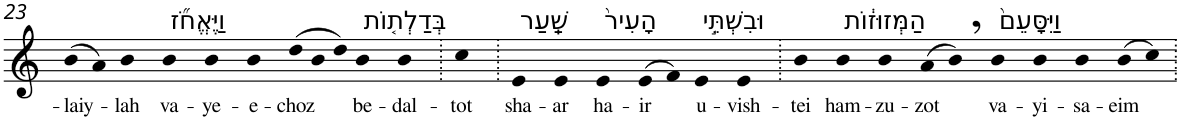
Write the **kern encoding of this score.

**kern	**text
*part1	*part1
*staff1	*staff1
*I"Piano	*
*I'Pno	*
!!LO:PB:g=z
*clefG2	*
*k[]	*
=23	=23
!	!LO:LY:b
(>8b	-laiy-
8a)	.
!	!LO:LY:b
4b	-lah
!LO:TX:a:t=וַיֶּאֱחֹ֞ז	!
!	!LO:LY:b
4b	va-
!	!LO:LY:b
4b	-ye-
!	!LO:LY:b
4b	-e-
*Xtuplet	*
!	!LO:LY:b
(>12dd	-choz
12b	.
12dd)	.
!LO:TX:a:t=בְּדַלְת֤וֹת	!
!	!LO:LY:b
4b	be-
!	!LO:LY:b
4b	-dal-
=24.	=24.
!	!LO:LY:b
4cc	-tot
=25.	=25.
!LO:TX:a:t=שַֽׁעַר	!
!	!LO:LY:b
4e	sha-
!	!LO:LY:b
4e	-ar
!LO:TX:a:t=הָעִיר֙	!
!	!LO:LY:b
4e	ha-
!	!LO:LY:b
(>8e	-ir
8f)	.
!LO:TX:a:t=וּבִשְׁתֵּ֣י	!
!	!LO:LY:b
4e	u-
!	!LO:LY:b
4e	-vish-
=26.	=26.
!	!LO:LY:b
4b	-tei
!LO:TX:a:t=הַמְּזוּז֔וֹת	!
!	!LO:LY:b
4b	ham-
!	!LO:LY:b
4b	-zu-
!	!LO:LY:b
(>8a	-zot
8b,)	.
!LO:TX:a:t=וַיִּסָּעֵם֙	!
!	!LO:LY:b
4b	va-
!	!LO:LY:b
4b	-yi-
!	!LO:LY:b
4b	-sa-
!	!LO:LY:b
(>8b	-eim
8cc)	.
=.	=.
*-	*-
